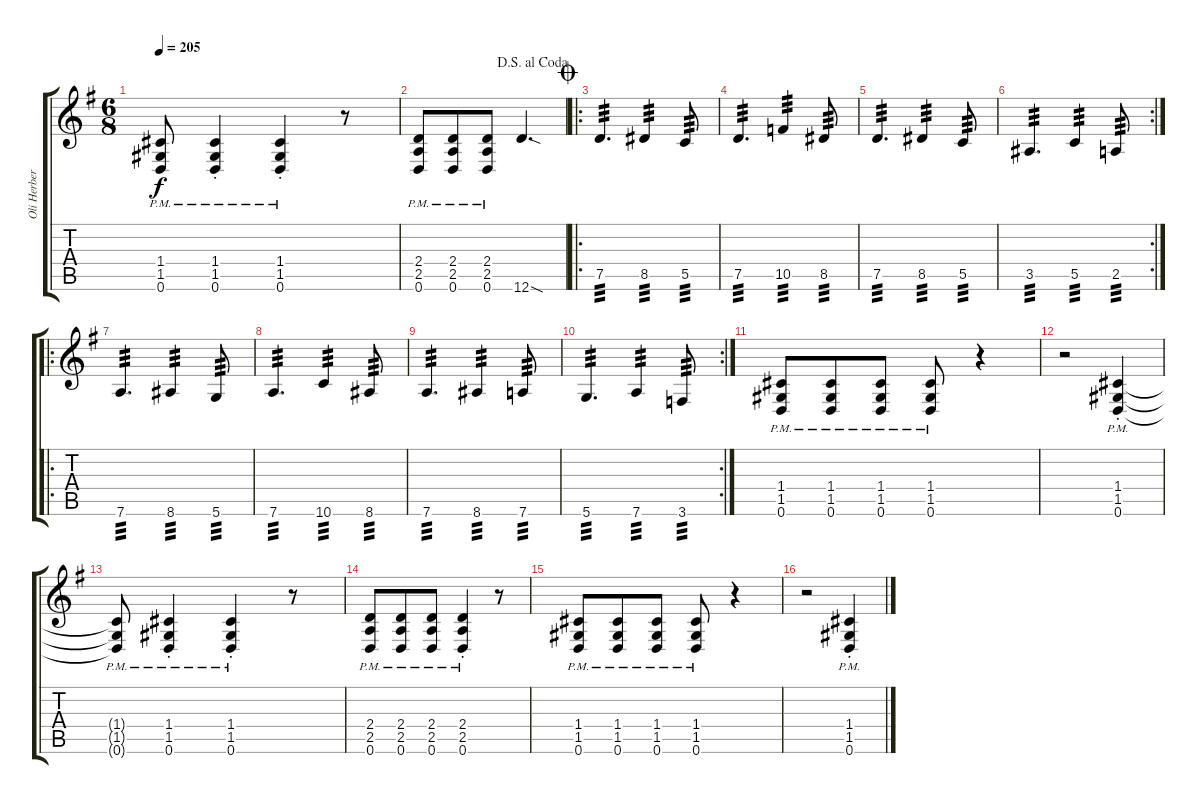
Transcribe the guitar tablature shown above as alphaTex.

\track ("Oli Herbert" "Oli Herber") {instrument distortionguitar}
\staff {score tabs}
\tuning (D4 A3 F3 C3 G2 D2) {hide}
\ts (6 8)
\tempo 205
\clef g2
\ks g
(1.4{pm t} 1.5{pm t} 0.6{pm t}).8{dy f} (1.4{pm st} 1.5{pm st} 0.6{pm st}).4 (1.4{pm st} 1.5{pm st} 0.6{pm st}).4 r.8 |
\jump dalsegnoalcoda
(2.4{pm} 2.5{pm} 0.6{pm}).8 (2.4{pm} 2.5{pm} 0.6{pm}).8 (2.4{pm} 2.5{pm} 0.6{pm}).8 12.6{sod}.4{d} |
\ro
\jump coda
7.5.4{d tp 3} 8.5.4{tp 3} 5.5.8{tp 3} |
7.5.4{d tp 3} 10.5.4{tp 3} 8.5.8{tp 3} |
7.5.4{d tp 3} 8.5.4{tp 3} 5.5.8{tp 3} |
\rc 2
3.5.4{d tp 3} 5.5.4{tp 3} 2.5.8{tp 3} |
\ro
7.6.4{d tp 3} 8.6.4{tp 3} 5.6.8{tp 3} |
7.6.4{d tp 3} 10.6.4{tp 3} 8.6.8{tp 3} |
7.6.4{d tp 3} 8.6.4{tp 3} 7.6.8{tp 3} |
\rc 2
5.6.4{d tp 3} 7.6.4{tp 3} 3.6.8{tp 3} |
(1.4{pm} 1.5{pm} 0.6{pm}).8 (1.4{pm} 1.5{pm} 0.6{pm}).8 (1.4{pm} 1.5{pm} 0.6{pm}).8 (1.4{pm} 1.5{pm} 0.6{pm}).8 r.4 |
r.2 (1.4{pm st} 1.5{pm st} 0.6{pm st}).4 |
(1.4{pm t} 1.5{pm t} 0.6{pm t}).8 (1.4{pm st} 1.5{pm st} 0.6{pm st}).4 (1.4{pm st} 1.5{pm st} 0.6{pm st}).4 r.8 |
(2.4{pm} 2.5{pm} 0.6{pm}).8 (2.4{pm} 2.5{pm} 0.6{pm}).8 (2.4{pm} 2.5{pm} 0.6{pm}).8 (2.4{pm st} 2.5{pm st} 0.6{pm st}).4 r.8 |
(1.4{pm} 1.5{pm} 0.6{pm}).8 (1.4{pm} 1.5{pm} 0.6{pm}).8 (1.4{pm} 1.5{pm} 0.6{pm}).8 (1.4{pm} 1.5{pm} 0.6{pm}).8 r.4 |
r.2 (1.4{pm st} 1.5{pm st} 0.6{pm st}).4
